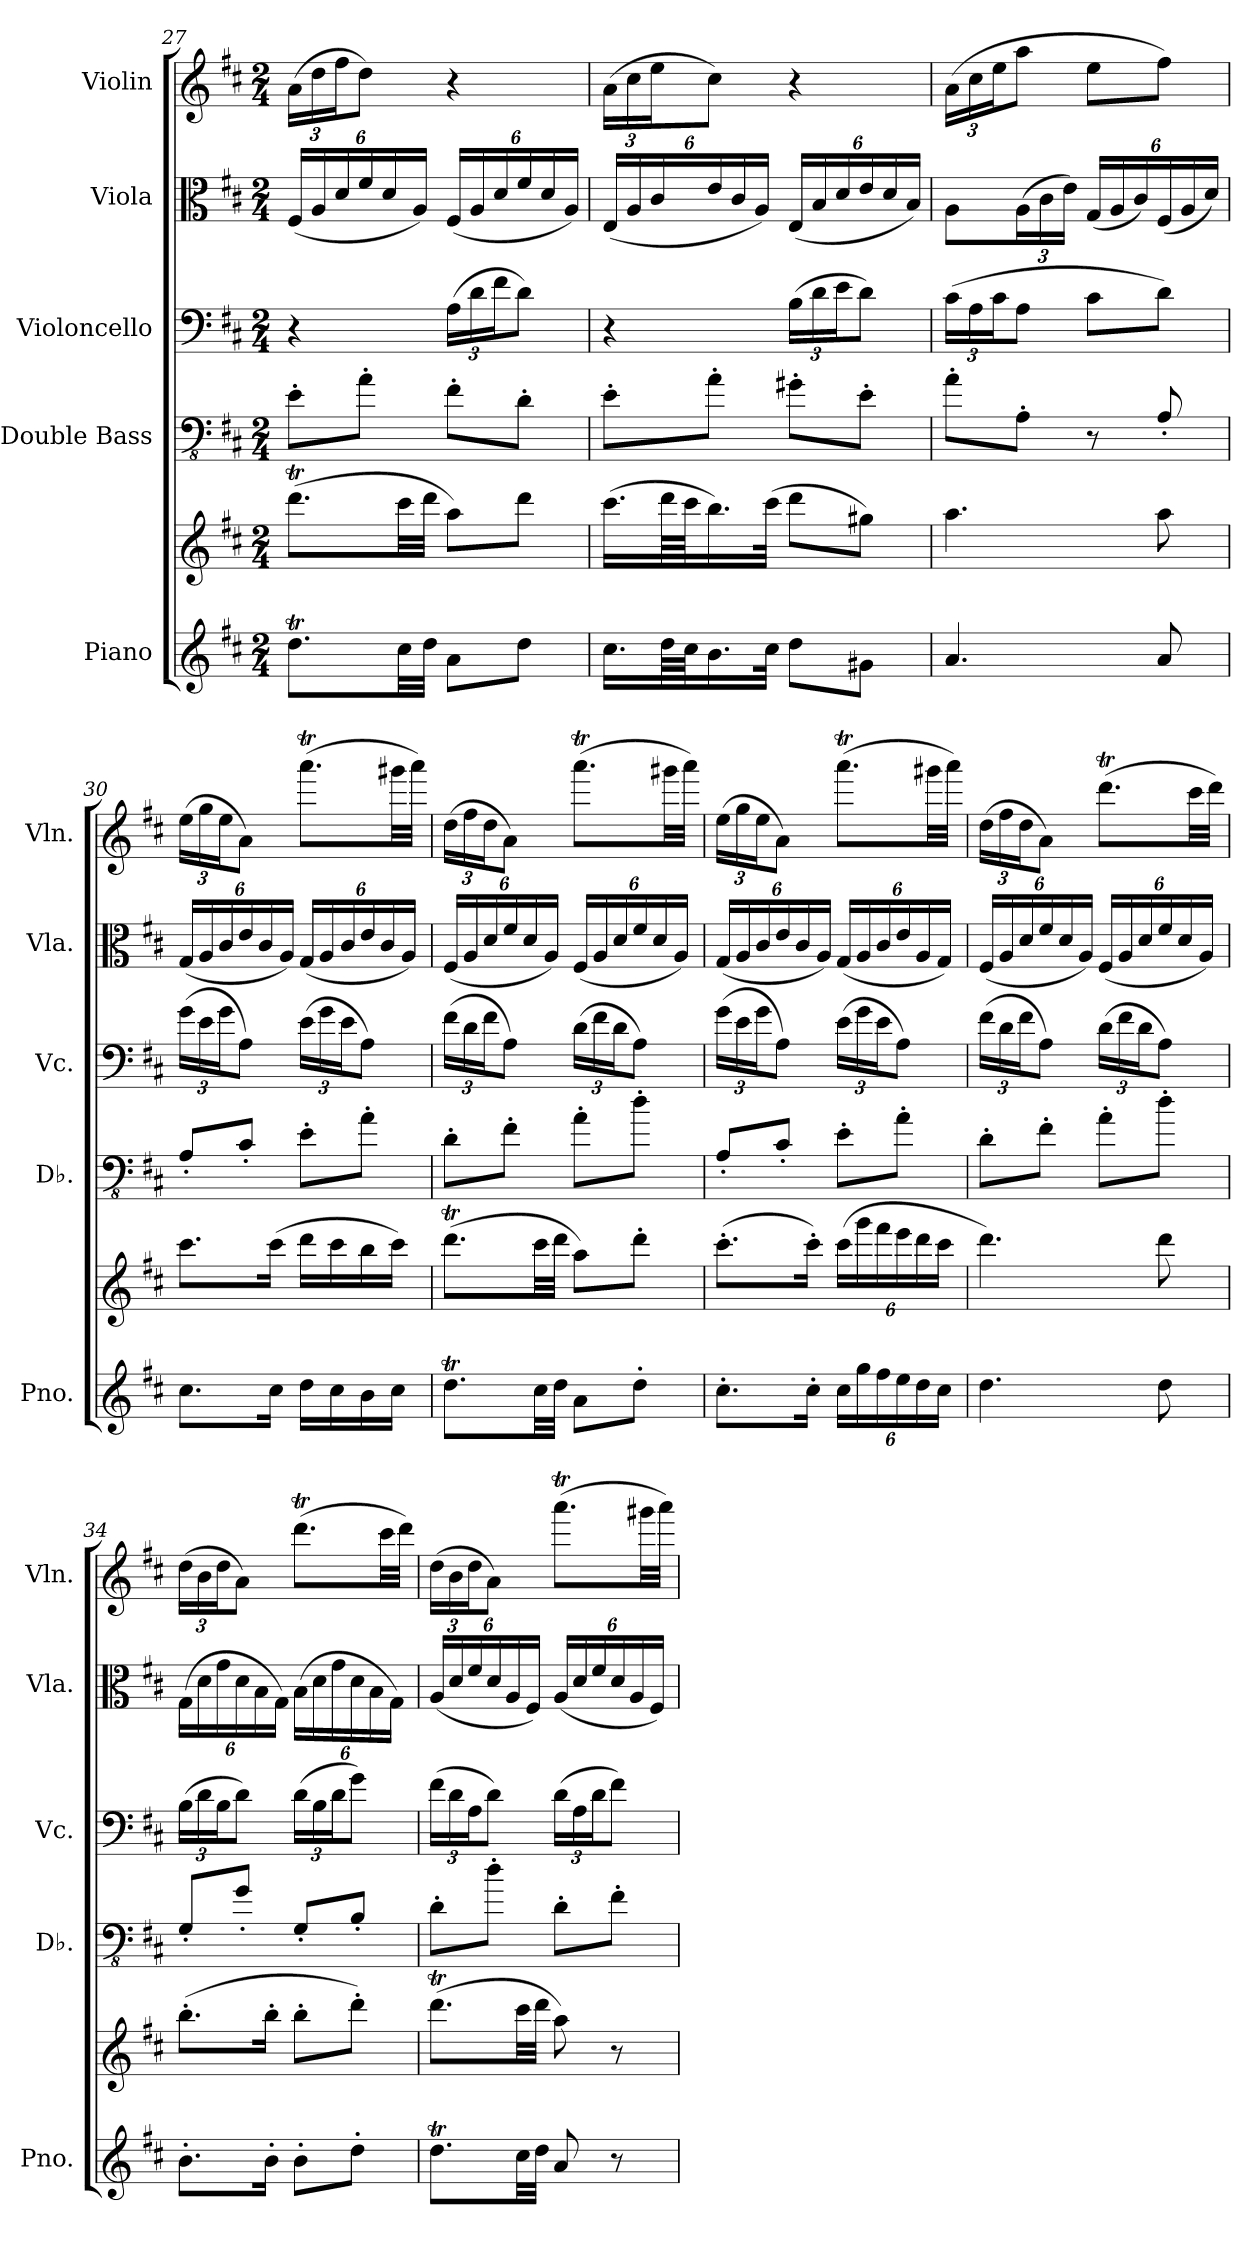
**kern	**kern	**kern	**kern	**kern	**kern
*part5	*part5	*part4	*part3	*part2	*part1
*staff6	*staff5	*staff4	*staff3	*staff2	*staff1
*I"Piano	*	*I"Double Bass	*I"Violoncello	*I"Viola	*I"Violin
*I'Pno.	*	*I'Db.	*I'Vc.	*I'Vla.	*I'Vln.
!!LO:LB:g=z
*clefG2	*clefG2	*clefFv4	*clefF4	*clefC3	*clefG2
*	*	*ITrd7c12	*	*	*
*k[f#c#]	*k[f#c#]	*k[f#c#]	*k[f#c#]	*k[f#c#]	*k[f#c#]
*M2/4	*M2/4	*M2/4	*M2/4	*M2/4	*M2/4
*	*	*	*	*Xbrackettup	*Xbrackettup
=27	=27	=27	=27	=27	=27
8.ddT\L	(8.dddT\L	8EE'\L	4r	(24F#/LL	(24a\LL
.	.	.	.	24A/	24dd\
.	.	.	.	24d/	24ff#\J
.	.	8AA'\J	.	24f#/	8dd\J)
.	.	.	.	24d/	.
32cc#\LL	32ccc#\LL	.	.	.	.
.	.	.	.	24A/JJ)	.
32dd\JJJ	32ddd\JJJ	.	.	.	.
*	*	*	*Xbrackettup	*	*
8a\L	8aa\L)	8FF#'\L	(24A\LL	(24F#/LL	4r
.	.	.	24d\	24A/	.
.	.	.	24f#\J	24d/	.
8dd\J	8ddd\J	8DD'\J	8d\J)	24f#/	.
.	.	.	.	24d/	.
.	.	.	.	24A/JJ)	.
=28	=28	=28	=28	=28	=28
16.cc#\LL	(16.ccc#\LL	8EE'\L	4r	(24E/LL	(24a\LL
.	.	.	.	24A/	24cc#\
.	.	.	.	24c#/	24ee\J
64dd\LL	64ddd\LL	.	.	.	.
64cc#\JJ	64ccc#\JJ	.	.	.	.
16.b\	16.bb\)	8AA'\J	.	24e/	8cc#\J)
.	.	.	.	24c#/	.
.	.	.	.	24A/JJ)	.
32cc#\JJk	(32ccc#\JJk	.	.	.	.
8dd\L	8ddd\L	8GG#X'\L	(24B\LL	(24E/LL	4r
.	.	.	24d\	24B/	.
.	.	.	24e\J	24d/	.
8g#X\J	8gg#X\J)	8EE'\J	8d\J)	24e/	.
.	.	.	.	24d/	.
.	.	.	.	24B/JJ)	.
=29	=29	=29	=29	=29	=29
4.a/	4.aa\	8AA'\L	(24c#\LL	8A\L	(24a\LL
.	.	.	24A\	.	24cc#\
.	.	.	24c#\J	.	24ee\J
.	.	8AAA'\J	8A\J	(24A\L	8aa\J
.	.	.	.	24c#\	.
.	.	.	.	24e\JJ)	.
.	.	8r	8c#\L	(24G/LL	8ee\L
.	.	.	.	24A/	.
.	.	.	.	24c#/)	.
8a/	8aa\	8AAA'/	8d\J)	(24F#/	8ff#\J)
.	.	.	.	24A/	.
.	.	.	.	24d/JJ)	.
!!LO:PB:g=z
=30	=30	=30	=30	=30	=30
8.cc#\L	8.ccc#\L	8AAA'/L	(24g\LL	(24G/LL	(24ee\LL
.	.	.	24e\	24A/	24gg\
.	.	.	24g\J	24c#/	24ee\J
.	.	8CC#'/J	8A\J)	24e/	8a\J)
.	.	.	.	24c#/	.
16cc#\Jk	(16ccc#\Jk	.	.	.	.
.	.	.	.	24A/JJ)	.
16dd\LL	16ddd\LL	8EE'\L	(24e\LL	(24G/LL	(8.aaaT\L
.	.	.	24g\	24A/	.
16cc#\	16ccc#\	.	.	.	.
.	.	.	24e\J	24c#/	.
16b\	16bb\	8AA'\J	8A\J)	24e/	.
.	.	.	.	24c#/	.
16cc#\JJ	16ccc#\JJ)	.	.	.	32ggg#X\LL
.	.	.	.	24A/JJ)	.
.	.	.	.	.	32aaa\JJJ)
=31	=31	=31	=31	=31	=31
8.ddT\L	(8.dddT\L	8DD'\L	(24f#\LL	(24F#/LL	(24dd\LL
.	.	.	24d\	24A/	24ff#\
.	.	.	24f#\J	24d/	24dd\J
.	.	8FF#'\J	8A\J)	24f#/	8a\J)
.	.	.	.	24d/	.
32cc#\LL	32ccc#\LL	.	.	.	.
.	.	.	.	24A/JJ)	.
32dd\JJJ	32ddd\JJJ	.	.	.	.
8a\L	8aa\L)	8AA'\L	(24d\LL	(24F#/LL	(8.aaaT\L
.	.	.	24f#\	24A/	.
.	.	.	24d\J	24d/	.
8dd'\J	8ddd'\J	8D'\J	8A\J)	24f#/	.
.	.	.	.	24d/	.
.	.	.	.	.	32ggg#X\LL
.	.	.	.	24A/JJ)	.
.	.	.	.	.	32aaa\JJJ)
=32	=32	=32	=32	=32	=32
8.cc#'\L	(8.ccc#'\L	8AAA'/L	(24g\LL	(24G/LL	(24ee\LL
.	.	.	24e\	24A/	24gg\
.	.	.	24g\J	24c#/	24ee\J
.	.	8CC#'/J	8A\J)	24e/	8a\J)
.	.	.	.	24c#/	.
16cc#'\Jk	16ccc#'\Jk)	.	.	.	.
.	.	.	.	24A/JJ)	.
*Xbrackettup	*Xbrackettup	*	*	*	*
24cc#\LL	(24ccc#\LL	8EE'\L	(24e\LL	(24G/LL	(8.aaaT\L
24gg\	24ggg\	.	24g\	24A/	.
24ff#\	24fff#\	.	24e\J	24c#/	.
24ee\	24eee\	8AA'\J	8A\J)	24e/	.
24dd\	24ddd\	.	.	24A/	.
.	.	.	.	.	32ggg#X\LL
24cc#\JJ	24ccc#\JJ	.	.	24G/JJ)	.
.	.	.	.	.	32aaa\JJJ)
!!LO:LB:g=z
=33	=33	=33	=33	=33	=33
4.dd\	4.ddd\)	8DD'\L	(24f#\LL	(24F#/LL	(24dd\LL
.	.	.	24d\	24A/	24ff#\
.	.	.	24f#\J	24d/	24dd\J
.	.	8FF#'\J	8A\J)	24f#/	8a\J)
.	.	.	.	24d/	.
.	.	.	.	24A/JJ)	.
.	.	8AA'\L	(24d\LL	(24F#/LL	(8.dddT\L
.	.	.	24f#\	24A/	.
.	.	.	24d\J	24d/	.
8dd\	8ddd\	8D'\J	8A\J)	24f#/	.
.	.	.	.	24d/	.
.	.	.	.	.	32ccc#\LL
.	.	.	.	24A/JJ)	.
.	.	.	.	.	32ddd\JJJ)
=34	=34	=34	=34	=34	=34
8.b'\L	(8.bb'\L	8GGG'/L	(24B\LL	(24G\LL	(24dd\LL
.	.	.	24d\	24d\	24b\
.	.	.	24B\J	24g\	24dd\J
.	.	8GG'/J	8d\J)	24d\	8a\J)
.	.	.	.	24B\	.
16b'\Jk	16bb'\Jk	.	.	.	.
.	.	.	.	24G\JJ)	.
8b'\L	8bb'\L	8GGG'/L	(24d\LL	(24B\LL	(8.dddT\L
.	.	.	24B\	24d\	.
.	.	.	24d\J	24g\	.
8dd'\J	8ddd'\J)	8BBB'/J	8g\J)	24d\	.
.	.	.	.	24B\	.
.	.	.	.	.	32ccc#\LL
.	.	.	.	24G\JJ)	.
.	.	.	.	.	32ddd\JJJ)
=35	=35	=35	=35	=35	=35
8.ddT\L	(8.dddT\L	8DD'\L	(24f#\LL	(24A/LL	(24dd\LL
.	.	.	24d\	24d/	24b\
.	.	.	24A\J	24f#/	24dd\J
.	.	8D'\J	8d\J)	24d/	8a\J)
.	.	.	.	24A/	.
32cc#\LL	32ccc#\LL	.	.	.	.
.	.	.	.	24F#/JJ)	.
32dd\JJJ	32ddd\JJJ	.	.	.	.
8a/	8aa\)	8DD'\L	(24d\LL	(24A/LL	(8.aaaT\L
.	.	.	24A\	24d/	.
.	.	.	24d\J	24f#/	.
8r	8r	8FF#'\J	8f#\J)	24d/	.
.	.	.	.	24A/	.
.	.	.	.	.	32ggg#X\LL
.	.	.	.	24F#/JJ)	.
.	.	.	.	.	32aaa\JJJ)
=	=	=	=	=	=
*-	*-	*-	*-	*-	*-
